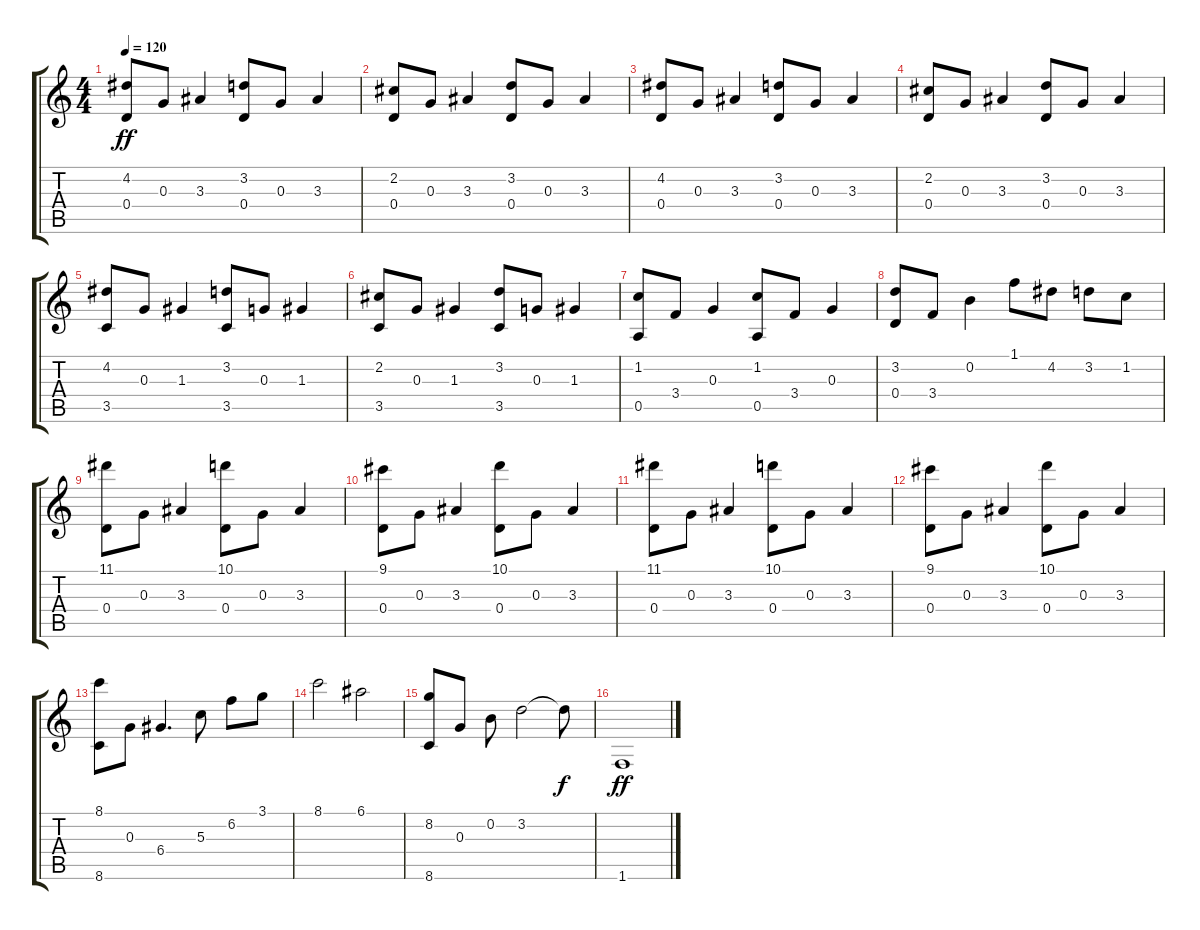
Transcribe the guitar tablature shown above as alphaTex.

\track "" {instrument acousticguitarnylon}
\staff {score tabs}
\tuning (E4 B3 G3 D3 A2 E2) {hide}
\ts (4 4)
\tempo 120
\clef g2
\ks c
(4.2 0.4).8{dy ff} 0.3.8 3.3.4 (3.2 0.4).8 0.3.8 3.3.4 |
(2.2 0.4).8 0.3.8 3.3.4 (3.2 0.4).8 0.3.8 3.3.4 |
(4.2 0.4).8 0.3.8 3.3.4 (3.2 0.4).8 0.3.8 3.3.4 |
(2.2 0.4).8 0.3.8 3.3.4 (3.2 0.4).8 0.3.8 3.3.4 |
(4.2 3.5).8 0.3.8 1.3.4 (3.2 3.5).8 0.3.8 1.3.4 |
(2.2 3.5).8 0.3.8 1.3.4 (3.2 3.5).8 0.3.8 1.3.4 |
(1.2 0.5).8 3.4.8 0.3.4 (1.2 0.5).8 3.4.8 0.3.4 |
(3.2 0.4).8 3.4.8 0.2.4 1.1.8 4.2.8 3.2.8 1.2.8 |
(11.1 0.4).8 0.3.8 3.3.4 (10.1 0.4).8 0.3.8 3.3.4 |
(9.1 0.4).8 0.3.8 3.3.4 (10.1 0.4).8 0.3.8 3.3.4 |
(11.1 0.4).8 0.3.8 3.3.4 (10.1 0.4).8 0.3.8 3.3.4 |
(9.1 0.4).8 0.3.8 3.3.4 (10.1 0.4).8 0.3.8 3.3.4 |
(8.1 8.6).8 0.3.8 6.4.4{d} 5.3.8 6.2.8 3.1.8 |
8.1.2 6.1.2 |
(8.2 8.6).8 0.3.8 0.2.8 3.2.2 3.2{t}.8{dy f} |
1.6.1{dy ff}
